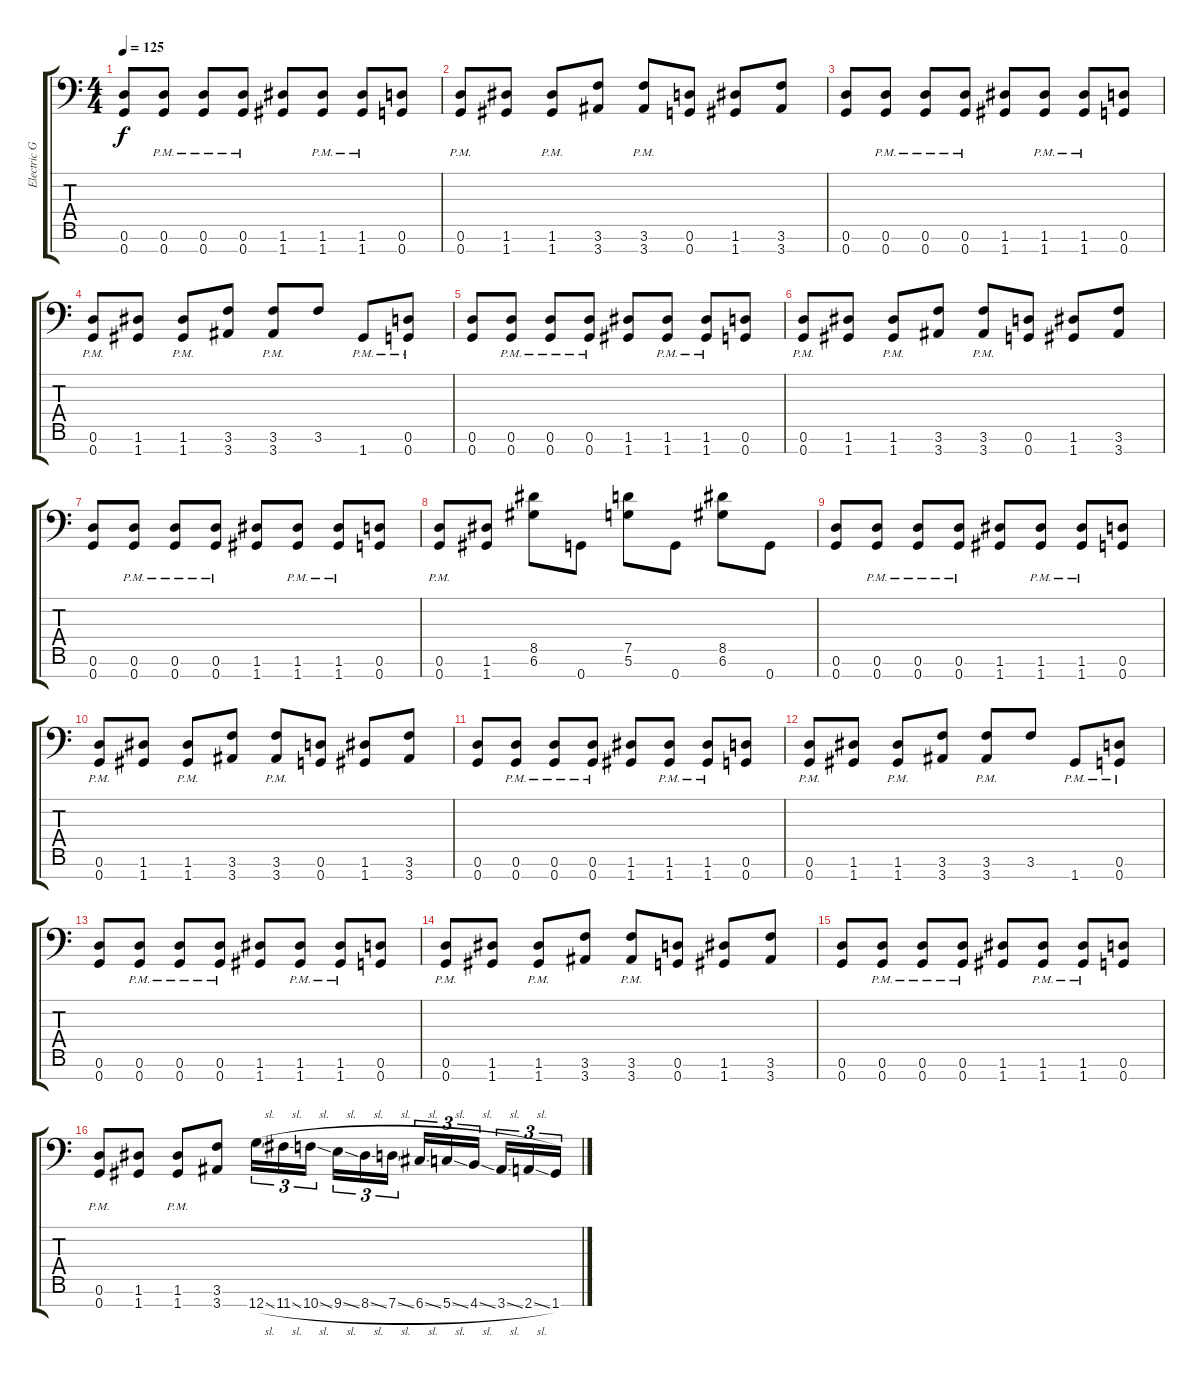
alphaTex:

\track ("Electric Guitar" "Electric G") {instrument distortionguitar}
\staff {score tabs}
\tuning (D4 A3 F3 C3 G2 D2 G1) {hide}
\ts (4 4)
\tempo 125
\clef f4
\ks c
(0.6 0.7).8{dy f} (0.6{pm} 0.7{pm}).8 (0.6{pm} 0.7{pm}).8 (0.6{pm} 0.7{pm}).8 (1.6 1.7).8 (1.6{pm} 1.7{pm}).8 (1.6{pm} 1.7{pm}).8 (0.6 0.7).8 |
(0.6{pm} 0.7{pm}).8 (1.6 1.7).8 (1.6{pm} 1.7{pm}).8 (3.6 3.7).8 (3.6{pm} 3.7{pm}).8 (0.6 0.7).8 (1.6 1.7).8 (3.6 3.7).8 |
(0.6 0.7).8 (0.6{pm} 0.7{pm}).8 (0.6{pm} 0.7{pm}).8 (0.6{pm} 0.7{pm}).8 (1.6 1.7).8 (1.6{pm} 1.7{pm}).8 (1.6{pm} 1.7{pm}).8 (0.6 0.7).8 |
(0.6{pm} 0.7{pm}).8 (1.6 1.7).8 (1.6{pm} 1.7{pm}).8 (3.6 3.7).8 (3.6{pm} 3.7{pm}).8 3.6.8 1.7{pm}.8 (0.6{pm} 0.7{pm}).8 |
(0.6 0.7).8 (0.6{pm} 0.7{pm}).8 (0.6{pm} 0.7{pm}).8 (0.6{pm} 0.7{pm}).8 (1.6 1.7).8 (1.6{pm} 1.7{pm}).8 (1.6{pm} 1.7{pm}).8 (0.6 0.7).8 |
(0.6{pm} 0.7{pm}).8 (1.6 1.7).8 (1.6{pm} 1.7{pm}).8 (3.6 3.7).8 (3.6{pm} 3.7{pm}).8 (0.6 0.7).8 (1.6 1.7).8 (3.6 3.7).8 |
(0.6 0.7).8 (0.6{pm} 0.7{pm}).8 (0.6{pm} 0.7{pm}).8 (0.6{pm} 0.7{pm}).8 (1.6 1.7).8 (1.6{pm} 1.7{pm}).8 (1.6{pm} 1.7{pm}).8 (0.6 0.7).8 |
(0.6{pm} 0.7{pm}).8 (1.6 1.7).8 (8.5 6.6).8 0.7.8 (7.5 5.6).8 0.7.8 (8.5 6.6).8 0.7.8 |
(0.6 0.7).8 (0.6{pm} 0.7{pm}).8 (0.6{pm} 0.7{pm}).8 (0.6{pm} 0.7{pm}).8 (1.6 1.7).8 (1.6{pm} 1.7{pm}).8 (1.6{pm} 1.7{pm}).8 (0.6 0.7).8 |
(0.6{pm} 0.7{pm}).8 (1.6 1.7).8 (1.6{pm} 1.7{pm}).8 (3.6 3.7).8 (3.6{pm} 3.7{pm}).8 (0.6 0.7).8 (1.6 1.7).8 (3.6 3.7).8 |
(0.6 0.7).8 (0.6{pm} 0.7{pm}).8 (0.6{pm} 0.7{pm}).8 (0.6{pm} 0.7{pm}).8 (1.6 1.7).8 (1.6{pm} 1.7{pm}).8 (1.6{pm} 1.7{pm}).8 (0.6 0.7).8 |
(0.6{pm} 0.7{pm}).8 (1.6 1.7).8 (1.6{pm} 1.7{pm}).8 (3.6 3.7).8 (3.6{pm} 3.7{pm}).8 3.6.8 1.7{pm}.8 (0.6{pm} 0.7{pm}).8 |
(0.6 0.7).8 (0.6{pm} 0.7{pm}).8 (0.6{pm} 0.7{pm}).8 (0.6{pm} 0.7{pm}).8 (1.6 1.7).8 (1.6{pm} 1.7{pm}).8 (1.6{pm} 1.7{pm}).8 (0.6 0.7).8 |
(0.6{pm} 0.7{pm}).8 (1.6 1.7).8 (1.6{pm} 1.7{pm}).8 (3.6 3.7).8 (3.6{pm} 3.7{pm}).8 (0.6 0.7).8 (1.6 1.7).8 (3.6 3.7).8 |
(0.6 0.7).8 (0.6{pm} 0.7{pm}).8 (0.6{pm} 0.7{pm}).8 (0.6{pm} 0.7{pm}).8 (1.6 1.7).8 (1.6{pm} 1.7{pm}).8 (1.6{pm} 1.7{pm}).8 (0.6 0.7).8 |
(0.6{pm} 0.7{pm}).8 (1.6 1.7).8 (1.6{pm} 1.7{pm}).8 (3.6 3.7).8 12.7{sl}.16{tu (3 2)} 11.7{sl}.16{tu (3 2)} 10.7{sl}.16{tu (3 2)} 9.7{sl}.16{tu (3 2)} 8.7{sl}.16{tu (3 2)} 7.7{sl}.16{tu (3 2)} 6.7{sl}.16{tu (3 2)} 5.7{sl}.16{tu (3 2)} 4.7{sl}.16{tu (3 2)} 3.7{sl}.16{tu (3 2)} 2.7{sl}.16{tu (3 2)} 1.7.16{tu (3 2)}
